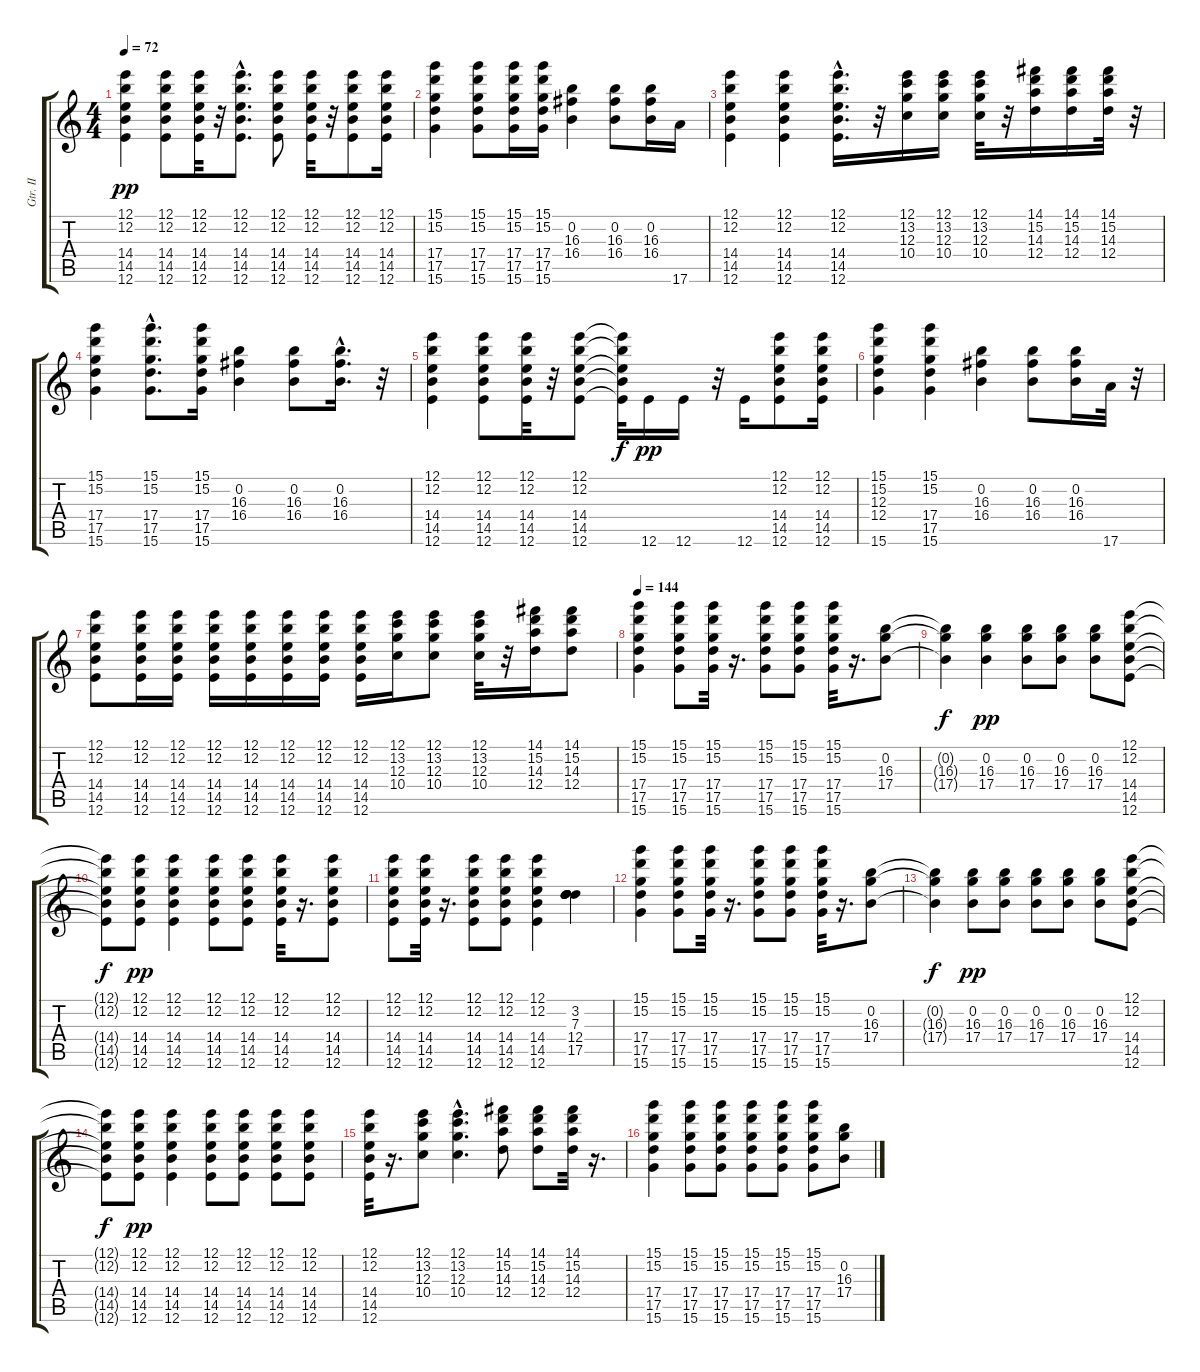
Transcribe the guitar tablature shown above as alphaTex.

\track ("Gtr. II" "Gtr. II") {instrument electricguitarclean}
\staff {score tabs}
\tuning (E4 B3 G3 D3 A2 E2) {hide}
\ts (4 4)
\tempo 72
\clef g2
\ks c
(12.1 12.2 14.4 14.5 12.6).4{dy pp} (12.1 12.2 14.4 14.5 12.6).8 (12.1 12.2 14.4 14.5 12.6).32 r.32 (12.1{hac} 12.2{hac} 14.4{hac} 14.5{hac} 12.6{hac}).8{d} (12.1 12.2 14.4 14.5 12.6).8 (12.1 12.2 14.4 14.5 12.6).32 r.32 (12.1 12.2 14.4 14.5 12.6).8 (12.1 12.2 14.4 14.5 12.6).16 |
(15.1 15.2 17.4 17.5 15.6).4 (15.1 15.2 17.4 17.5 15.6).8 (15.1 15.2 17.4 17.5 15.6).16 (15.1 15.2 17.4 17.5 15.6).16 (0.2 16.3 16.4).4 (0.2 16.3 16.4).8 (0.2 16.3 16.4).16 17.6.16 |
(12.1 12.2 14.4 14.5 12.6).4 (12.1 12.2 14.4 14.5 12.6).4 (12.1{hac} 12.2{hac} 14.4{hac} 14.5{hac} 12.6{hac}).16{d} r.32 (12.1 13.2 12.3 10.4).16 (12.1 13.2 12.3 10.4).16 (12.1 13.2 12.3 10.4).32 r.32 (14.1 15.2 14.3 12.4).16 (14.1 15.2 14.3 12.4).16 (14.1 15.2 14.3 12.4).32 r.32 |
(15.1 15.2 17.4 17.5 15.6).4 (15.1{hac} 15.2{hac} 17.4{hac} 17.5{hac} 15.6{hac}).8{d} (15.1 15.2 17.4 17.5 15.6).16 (0.2 16.3 16.4).4 (0.2 16.3 16.4).8 (0.2{hac} 16.3{hac} 16.4{hac}).16{d} r.32 |
(12.1 12.2 14.4 14.5 12.6).4 (12.1 12.2 14.4 14.5 12.6).8 (12.1 12.2 14.4 14.5 12.6).32 r.32 (12.1 12.2 14.4 14.5 12.6).8 (12.1{t} 12.2{t} 14.4{t} 14.5{t} 12.6{t}).32{dy f} 12.6.16{dy pp} 12.6.16 r.32 12.6.16 (12.1 12.2 14.4 14.5 12.6).8 (12.1 12.2 14.4 14.5 12.6).16 |
(15.1 15.2 12.3 12.4 15.6).4 (15.1 15.2 17.4 17.5 15.6).4 (0.2 16.3 16.4).4 (0.2 16.3 16.4).8 (0.2 16.3 16.4).16 17.6.32 r.32 |
(12.1 12.2 14.4 14.5 12.6).8 (12.1 12.2 14.4 14.5 12.6).16 (12.1 12.2 14.4 14.5 12.6).16 (12.1 12.2 14.4 14.5 12.6).16 (12.1 12.2 14.4 14.5 12.6).16 (12.1 12.2 14.4 14.5 12.6).16 (12.1 12.2 14.4 14.5 12.6).16 (12.1 12.2 14.4 14.5 12.6).16 (12.1 13.2 12.3 10.4).16 (12.1 13.2 12.3 10.4).8 (12.1 13.2 12.3 10.4).32 r.32 (14.1 15.2 14.3 12.4).16 (14.1 15.2 14.3 12.4).8 |
\tempo 144
(15.1 15.2 17.4 17.5 15.6).4 (15.1 15.2 17.4 17.5 15.6).8 (15.1 15.2 17.4 17.5 15.6).32 r.16{d} (15.1 15.2 17.4 17.5 15.6).8 (15.1 15.2 17.4 17.5 15.6).8 (15.1 15.2 17.4 17.5 15.6).32 r.16{d} (0.2 16.3 17.4).8 |
(0.2{t} 16.3{t} 17.4{t}).4{dy f} (0.2 16.3 17.4).4{dy pp} (0.2 16.3 17.4).8 (0.2 16.3 17.4).8 (0.2 16.3 17.4).8 (12.1 12.2 14.4 14.5 12.6).8 |
(12.1{t} 12.2{t} 14.4{t} 14.5{t} 12.6{t}).8{dy f} (12.1 12.2 14.4 14.5 12.6).8{dy pp} (12.1 12.2 14.4 14.5 12.6).4 (12.1 12.2 14.4 14.5 12.6).8 (12.1 12.2 14.4 14.5 12.6).8 (12.1 12.2 14.4 14.5 12.6).32 r.16{d} (12.1 12.2 14.4 14.5 12.6).8 |
(12.1 12.2 14.4 14.5 12.6).8 (12.1 12.2 14.4 14.5 12.6).32 r.16{d} (12.1 12.2 14.4 14.5 12.6).8 (12.1 12.2 14.4 14.5 12.6).8 (12.1 12.2 14.4 14.5 12.6).4 (3.2 7.3 12.4 17.5).4 |
(15.1 15.2 17.4 17.5 15.6).4 (15.1 15.2 17.4 17.5 15.6).8 (15.1 15.2 17.4 17.5 15.6).32 r.16{d} (15.1 15.2 17.4 17.5 15.6).8 (15.1 15.2 17.4 17.5 15.6).8 (15.1 15.2 17.4 17.5 15.6).32 r.16{d} (0.2 16.3 17.4).8 |
(0.2{t} 16.3{t} 17.4{t}).4{dy f} (0.2 16.3 17.4).8{dy pp} (0.2 16.3 17.4).8 (0.2 16.3 17.4).8 (0.2 16.3 17.4).8 (0.2 16.3 17.4).8 (12.1 12.2 14.4 14.5 12.6).8 |
(12.1{t} 12.2{t} 14.4{t} 14.5{t} 12.6{t}).8{dy f} (12.1 12.2 14.4 14.5 12.6).8{dy pp} (12.1 12.2 14.4 14.5 12.6).4 (12.1 12.2 14.4 14.5 12.6).8 (12.1 12.2 14.4 14.5 12.6).8 (12.1 12.2 14.4 14.5 12.6).8 (12.1 12.2 14.4 14.5 12.6).8 |
(12.1 12.2 14.4 14.5 12.6).32 r.16{d} (12.1 13.2 12.3 10.4).8 (12.1{hac} 13.2{hac} 12.3{hac} 10.4{hac}).4{d} (14.1 15.2 14.3 12.4).8 (14.1 15.2 14.3 12.4).8 (14.1 15.2 14.3 12.4).32 r.16{d} |
(15.1 15.2 17.4 17.5 15.6).4 (15.1 15.2 17.4 17.5 15.6).8 (15.1 15.2 17.4 17.5 15.6).8 (15.1 15.2 17.4 17.5 15.6).8 (15.1 15.2 17.4 17.5 15.6).8 (15.1 15.2 17.4 17.5 15.6).8 (0.2 16.3 17.4).8
